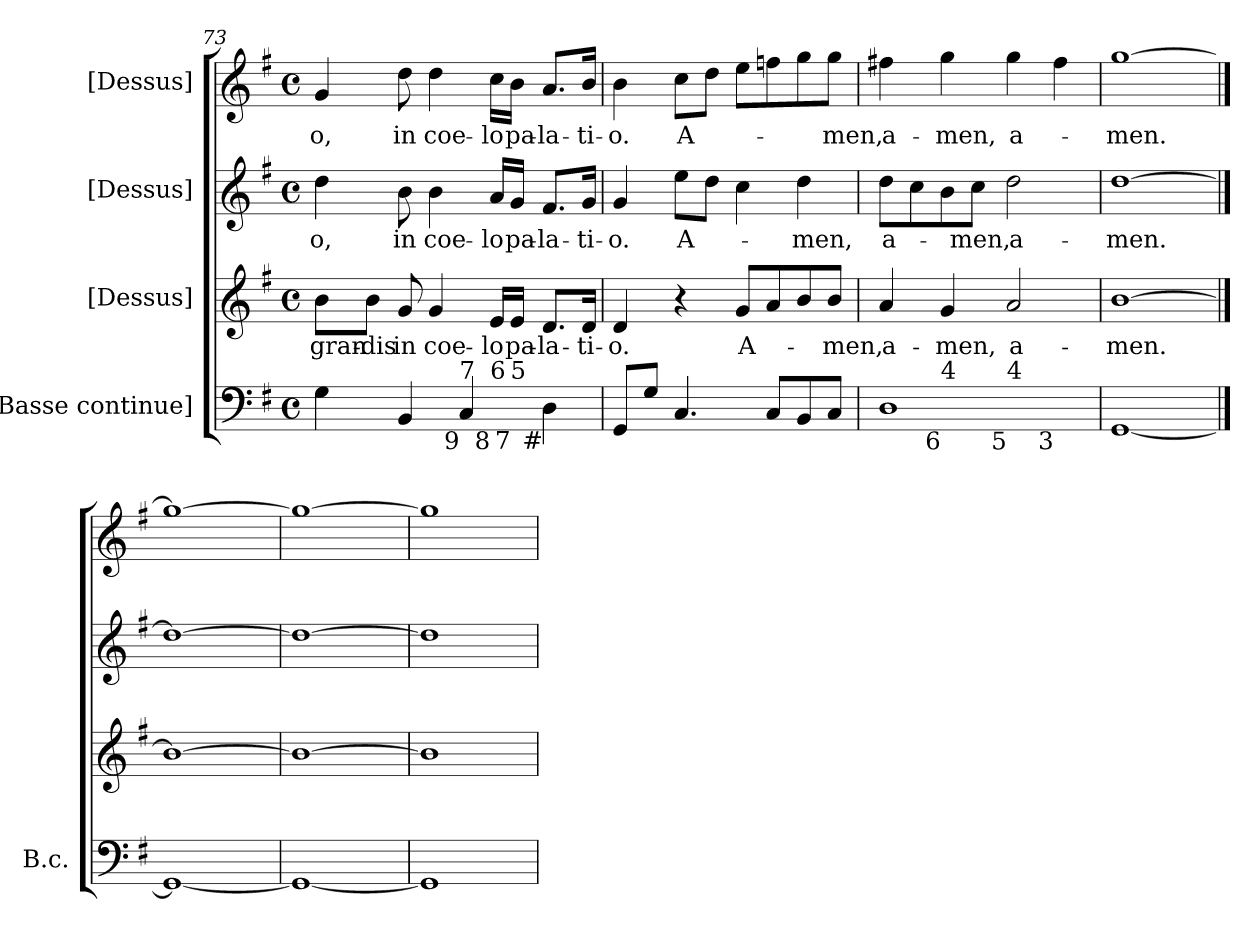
**kern	**kern	**text	**kern	**text	**kern	**text
*part4	*part3	*part3	*part2	*part2	*part1	*part1
*staff4	*staff3	*staff3	*staff2	*staff2	*staff1	*staff1
*I"[Basse continue]	*I"[Dessus]	*	*I"[Dessus]	*	*I"[Dessus]	*
*I'B.c.	*	*	*	*	*	*
!!LO:LB:g=z
*clefF4	*clefG2	*	*clefG2	*	*clefG2	*
*k[f#]	*k[f#]	*	*k[f#]	*	*k[f#]	*
*G:	*G:	*	*G:	*	*G:	*
*M4/4	*M4/4	*	*M4/4	*	*M4/4	*
*met(c)	*met(c)	*	*met(c)	*	*met(c)	*
=73	=73	=73	=73	=73	=73	=73
!	!	!LO:LY:b:color=#000000	!	!	!	!
!	!	!	!	!LO:LY:b:color=#000000	!	!
!	!	!	!	!	!	!LO:LY:b:color=#000000
*^	*	*	*	*	*	*
*	*^	*	*	*	*	*	*
4Gi\	2ryy	2ryy	8bi\L	gran-	4ddi\	-o,	4gi/	-o,
!	!	!	!	!LO:LY:b:color=#000000	!	!	!	!
.	.	.	8bi\J	-dis	.	.	.	.
!	!	!	!	!LO:LY:b:color=#000000	!	!	!	!
!	!	!	!	!	!	!LO:LY:b:color=#000000	!	!
!	!	!	!	!	!	!	!	!LO:LY:b:color=#000000
4BBi/	.	.	8gi/	in	8bi\	in	8ddi\	in
!	!	!	!	!LO:LY:b:color=#000000	!	!	!	!
!	!	!	!	!	!	!LO:LY:b:color=#000000	!	!
!	!	!	!	!	!	!	!	!LO:LY:b:color=#000000
.	.	.	4gi/	coe-	4bi\	coe-	4ddi\	coe-
!LO:TX:b:rj:t=9	!	!	!	!	!	!	!	!
!LO:TX:t=7	!	!	!	!	!	!	!	!
4Ci/	8ryy	8.ryy	.	.	.	.	.	.
!	!	!	!	!LO:LY:b:color=#000000	!	!	!	!
!	!	!	!	!	!	!LO:LY:b:color=#000000	!	!
!	!LO:TX:b:rj:t=8	!	!	!	!	!	!	!
!	!LO:TX:t=6	!	!	!	!	!	!	!
!	!	!	!	!	!	!	!	!LO:LY:b:color=#000000
.	4.ryy	.	16ei/LL	-lo	16ai/LL	-lo	16cci\LL	-lo
!	!	!	!	!LO:LY:b:color=#000000	!	!	!	!
!	!	!	!	!	!	!LO:LY:b:color=#000000	!	!
!	!	!LO:TX:b:rj:t=7	!	!	!	!	!	!
!	!	!LO:TX:t=5	!	!	!	!	!	!
!	!	!	!	!	!	!	!	!LO:LY:b:color=#000000
.	.	4ryy	16ei/JJ	pa-	16gi/JJ	pa-	16bi\JJ	pa-
!	!	!	!	!LO:LY:b:color=#000000	!	!	!	!
!	!	!	!	!	!	!LO:LY:b:color=#000000	!	!
!LO:TX:b:rj:t=#	!	!	!	!	!	!	!	!
!	!	!	!	!	!	!	!	!LO:LY:b:color=#000000
4Di\	.	.	8.di/L	-la-	8.f#i/L	-la-	8.ai/L	-la-
!	!	!	!	!LO:LY:b:color=#000000	!	!	!	!
!	!	!	!	!	!	!LO:LY:b:color=#000000	!	!
!	!	!	!	!	!	!	!	!LO:LY:b:color=#000000
.	.	16ryy	16di/Jk	-ti-	16gi/Jk	-ti-	16bi/Jk	-ti-
*v	*v	*v	*	*	*	*	*	*
=74	=74	=74	=74	=74	=74	=74
*^	*	*	*	*	*	*
*	*^	*	*	*	*	*	*
!	!	!	!	!LO:LY:b:color=#000000	!	!	!	!
*v	*v	*v	*	*	*	*	*	*
*^	*	*	*	*	*	*
*	*^	*	*	*	*	*	*
!	!	!	!	!	!	!LO:LY:b:color=#000000	!	!
*v	*v	*v	*	*	*	*	*	*
*^	*	*	*	*	*	*
*	*^	*	*	*	*	*	*
!	!	!	!	!	!	!	!	!LO:LY:b:color=#000000
*v	*v	*v	*	*	*	*	*	*
8GGi/L	4di/	-o.	4gi/	-o.	4bi\	-o.
8Gi/J	.	.	.	.	.	.
!	!	!	!	!LO:LY:b:color=#000000	!	!
!	!	!	!	!	!	!LO:LY:b:color=#000000
4.Ci/	4r	.	8eei\L	A-	8cci\L	A-
.	.	.	8ddi\J	.	8ddi\J	.
!	!	!LO:LY:b:color=#000000	!	!	!	!
.	8gi/L	A-	4cci\	.	8eei\L	.
8Ci/L	8ai/	.	.	.	8ffni\	.
!	!	!	!	!LO:LY:b:color=#000000	!	!
8BBi/	8bi/	.	4ddi\	-men,	8ggi\	.
!	!	!LO:LY:b:color=#000000	!	!	!	!
!	!	!	!	!	!	!LO:LY:b:color=#000000
8Ci/J	8bi/J	-men,	.	.	8ggi\J	-men,
=75	=75	=75	=75	=75	=75	=75
!	!	!LO:LY:b:color=#000000	!	!	!	!
!	!	!	!	!LO:LY:b:color=#000000	!	!
!LO:TX:b:rj:t=5	!	!	!	!	!	!
!LO:TX:t=3	!	!	!	!	!	!
!	!	!	!	!	!	!LO:LY:b:color=#000000
*^	*	*	*	*	*	*
*	*^	*	*	*	*	*	*
*	*	*^	*	*	*	*	*	*
1Di	4ryy	2ryy	2.ryy	4ai/	a-	8ddi\L	a-	4ff#Xi\	a-
.	.	.	.	.	.	8cci\	.	.	.
!	!	!	!	!	!LO:LY:b:color=#000000	!	!	!	!
!	!LO:TX:b:rj:t=6	!	!	!	!	!	!	!	!
!	!LO:TX:t=4	!	!	!	!	!	!	!	!
!	!	!	!	!	!	!	!	!	!LO:LY:b:color=#000000
.	2.ryy	.	.	4gi/	-men,	8bi\	.	4ggi\	-men,
!	!	!	!	!	!	!	!LO:LY:b:color=#000000	!	!
.	.	.	.	.	.	8cci\J	-men,	.	.
!	!	!	!	!	!LO:LY:b:color=#000000	!	!	!	!
!	!	!	!	!	!	!	!LO:LY:b:color=#000000	!	!
!	!	!LO:TX:b:rj:t=5	!	!	!	!	!	!	!
!	!	!LO:TX:t=4	!	!	!	!	!	!	!
!	!	!	!	!	!	!	!	!	!LO:LY:b:color=#000000
.	.	2ryy	.	2ai/	a-	2ddi\	a-	4ggi\	a-
!	!	!	!LO:TX:b:rj:t=3	!	!	!	!	!	!
.	.	.	4ryy	.	.	.	.	4ff#i\	.
*v	*v	*v	*v	*	*	*	*	*	*
=76	=76	=76	=76	=76	=76	=76
*^	*	*	*	*	*	*
*	*^	*	*	*	*	*	*
*	*	*^	*	*	*	*	*	*
!	!	!	!	!	!LO:LY:b:color=#000000	!	!	!	!
*v	*v	*v	*v	*	*	*	*	*	*
*^	*	*	*	*	*	*
*	*^	*	*	*	*	*	*
*	*	*^	*	*	*	*	*	*
!	!	!	!	!	!	!	!LO:LY:b:color=#000000	!	!
*v	*v	*v	*v	*	*	*	*	*	*
*^	*	*	*	*	*	*
*	*^	*	*	*	*	*	*
*	*	*^	*	*	*	*	*	*
!	!	!	!	!	!	!	!	!	!LO:LY:b:color=#000000
*v	*v	*v	*v	*	*	*	*	*	*
[1GGi	[1bi	-men.	[1ddi	-men.	[1ggi	-men.
==77	==77	==77	==77	==77	==77	==77
1GGi_	1bi_	.	1ddi_	.	1ggi_	.
=78	=78	=78	=78	=78	=78	=78
1GGi_	1bi_	.	1ddi_	.	1ggi_	.
=79	=79	=79	=79	=79	=79	=79
1GGi]	1bi]	.	1ddi]	.	1ggi]	.
=	=	=	=	=	=	=
*-	*-	*-	*-	*-	*-	*-
